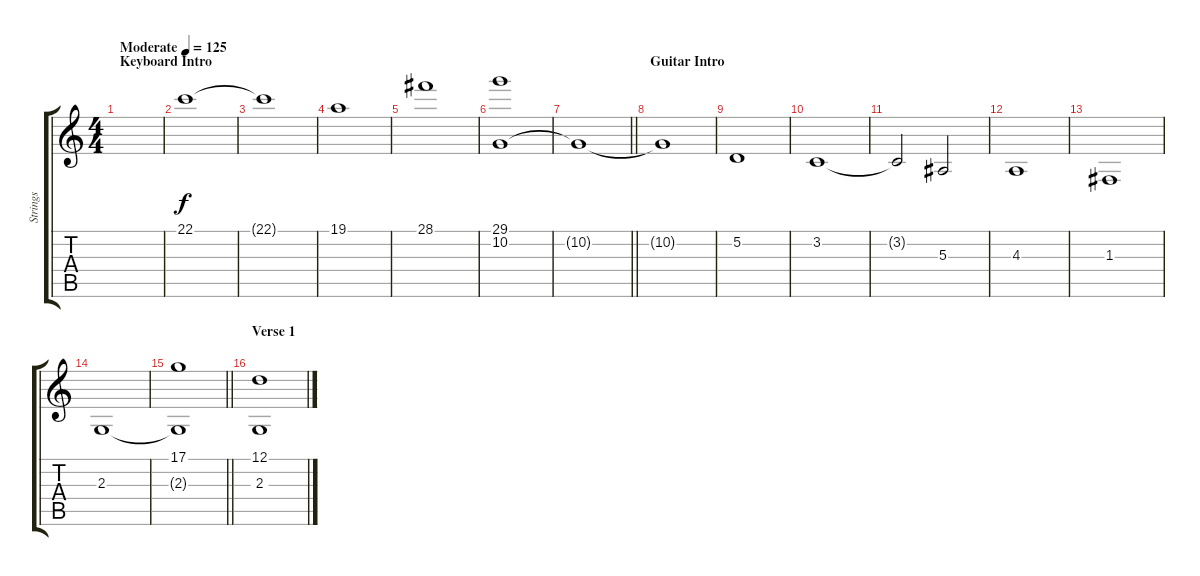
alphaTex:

\track ("Strings" "Strings") {instrument stringensemble2}
\staff {score tabs}
\tuning (D4 A3 F3 C3 G2 D2) {hide}
\ts (4 4)
\section ("" "Keyboard Intro")
\tempo (125 "Moderate")
\clef g2
\ks c
|
22.1.1 |
22.1{t}.1 |
19.1.1 |
28.1.1 |
(29.1 10.2).1 |
\barLineRight lightlight
10.2{t}.1 |
\section ("" "Guitar Intro")
10.2{t}.1 |
5.2.1 |
3.2.1 |
3.2{t}.2 5.3.2 |
4.3.1 |
1.3.1 |
2.3.1 |
\barLineRight lightlight
(17.1 2.3{t}).1 |
\section ("" "Verse 1")
(12.1 2.3).1
